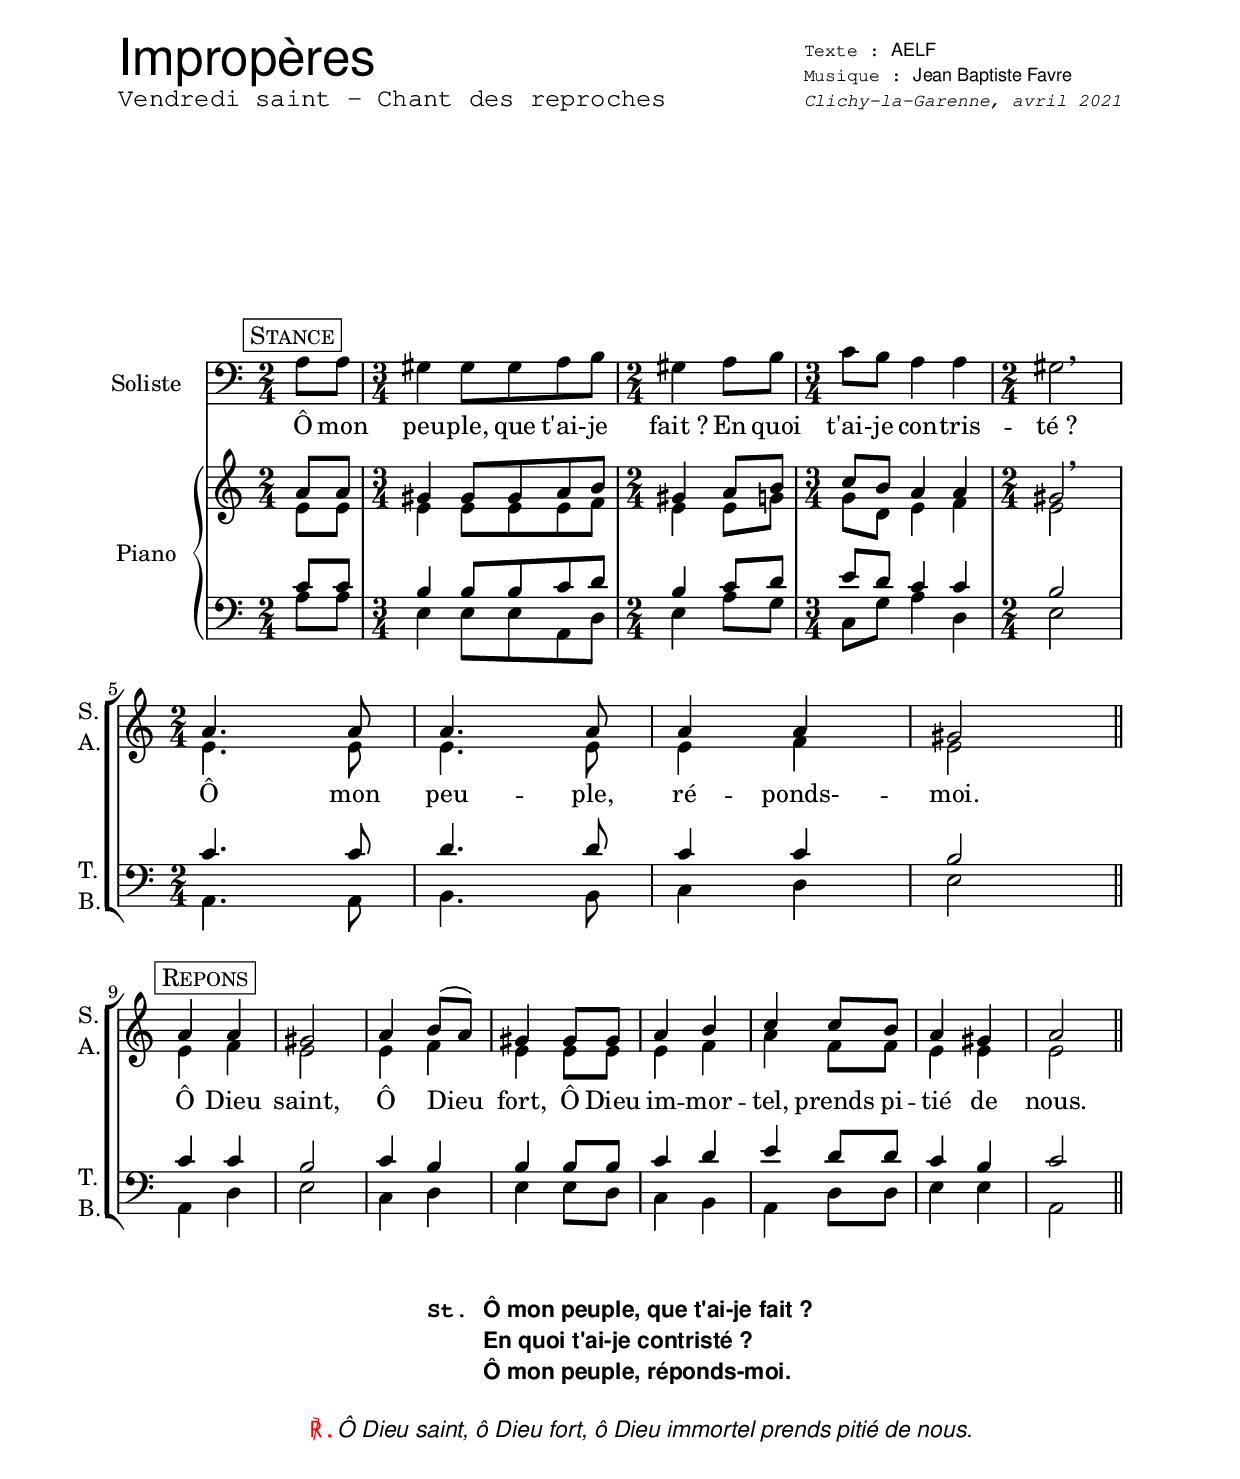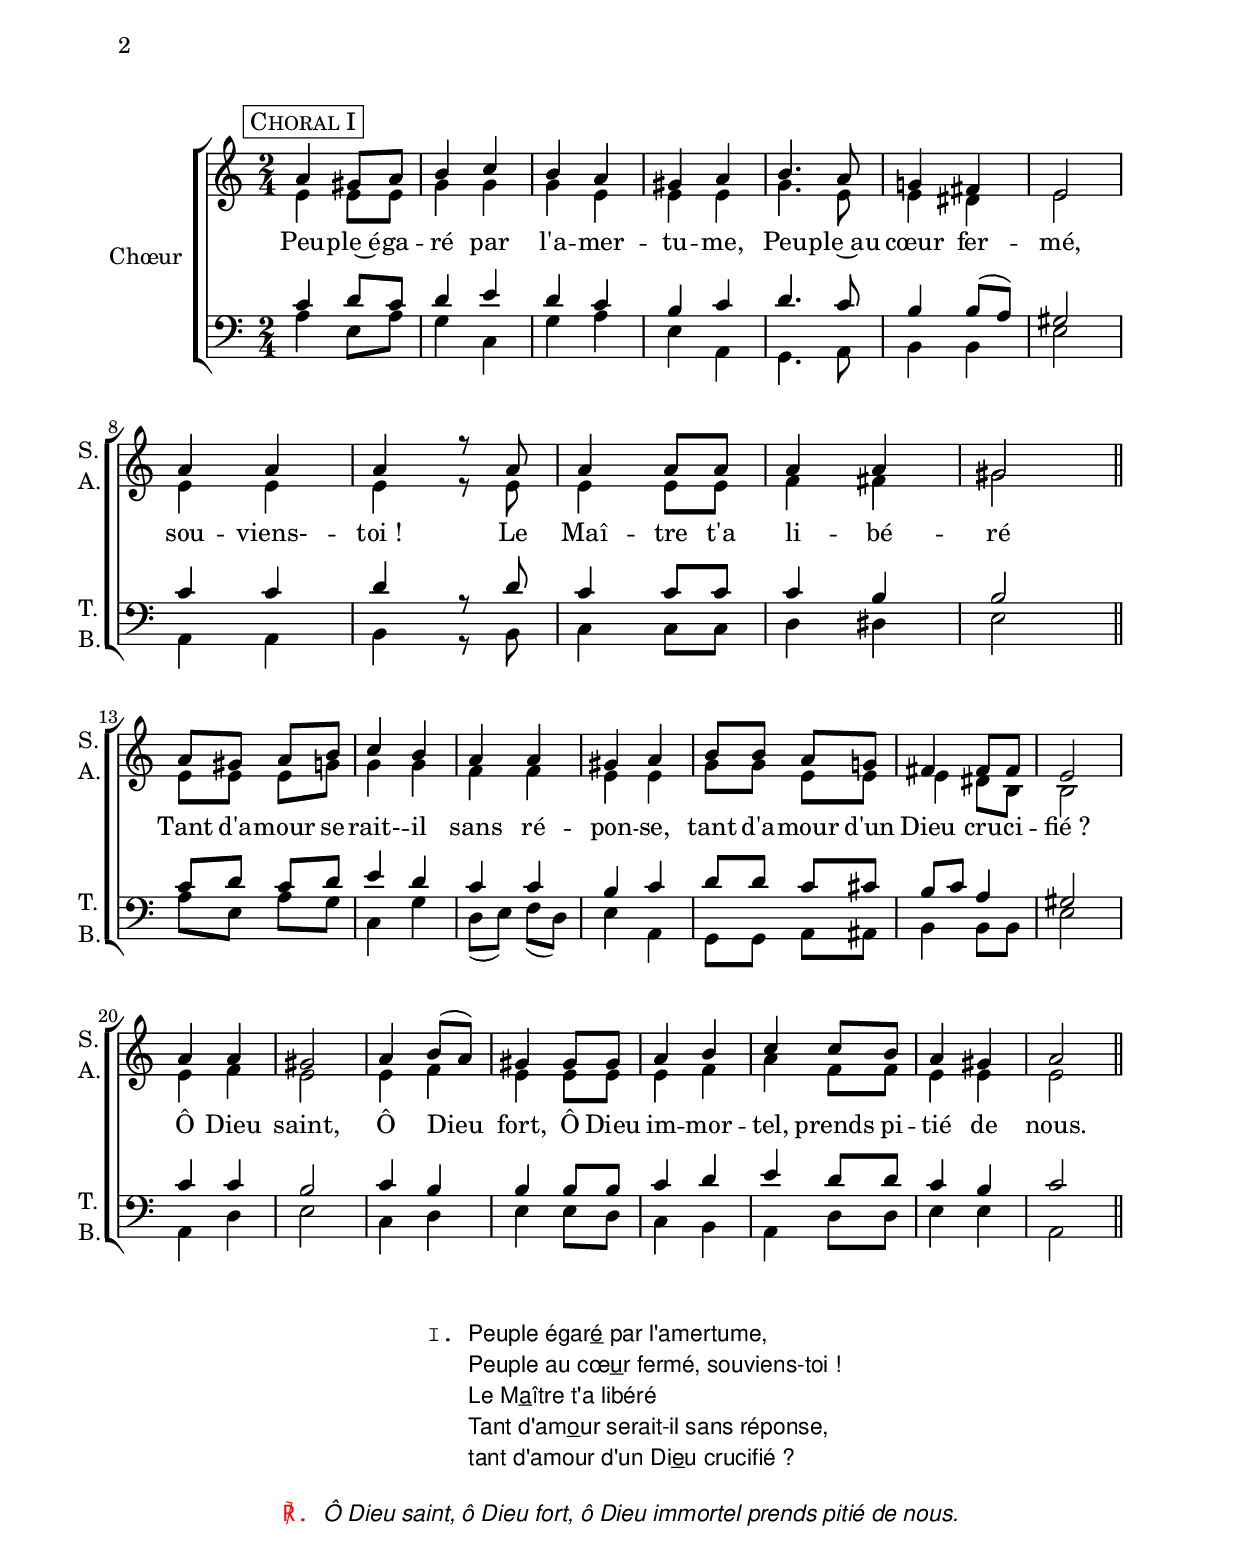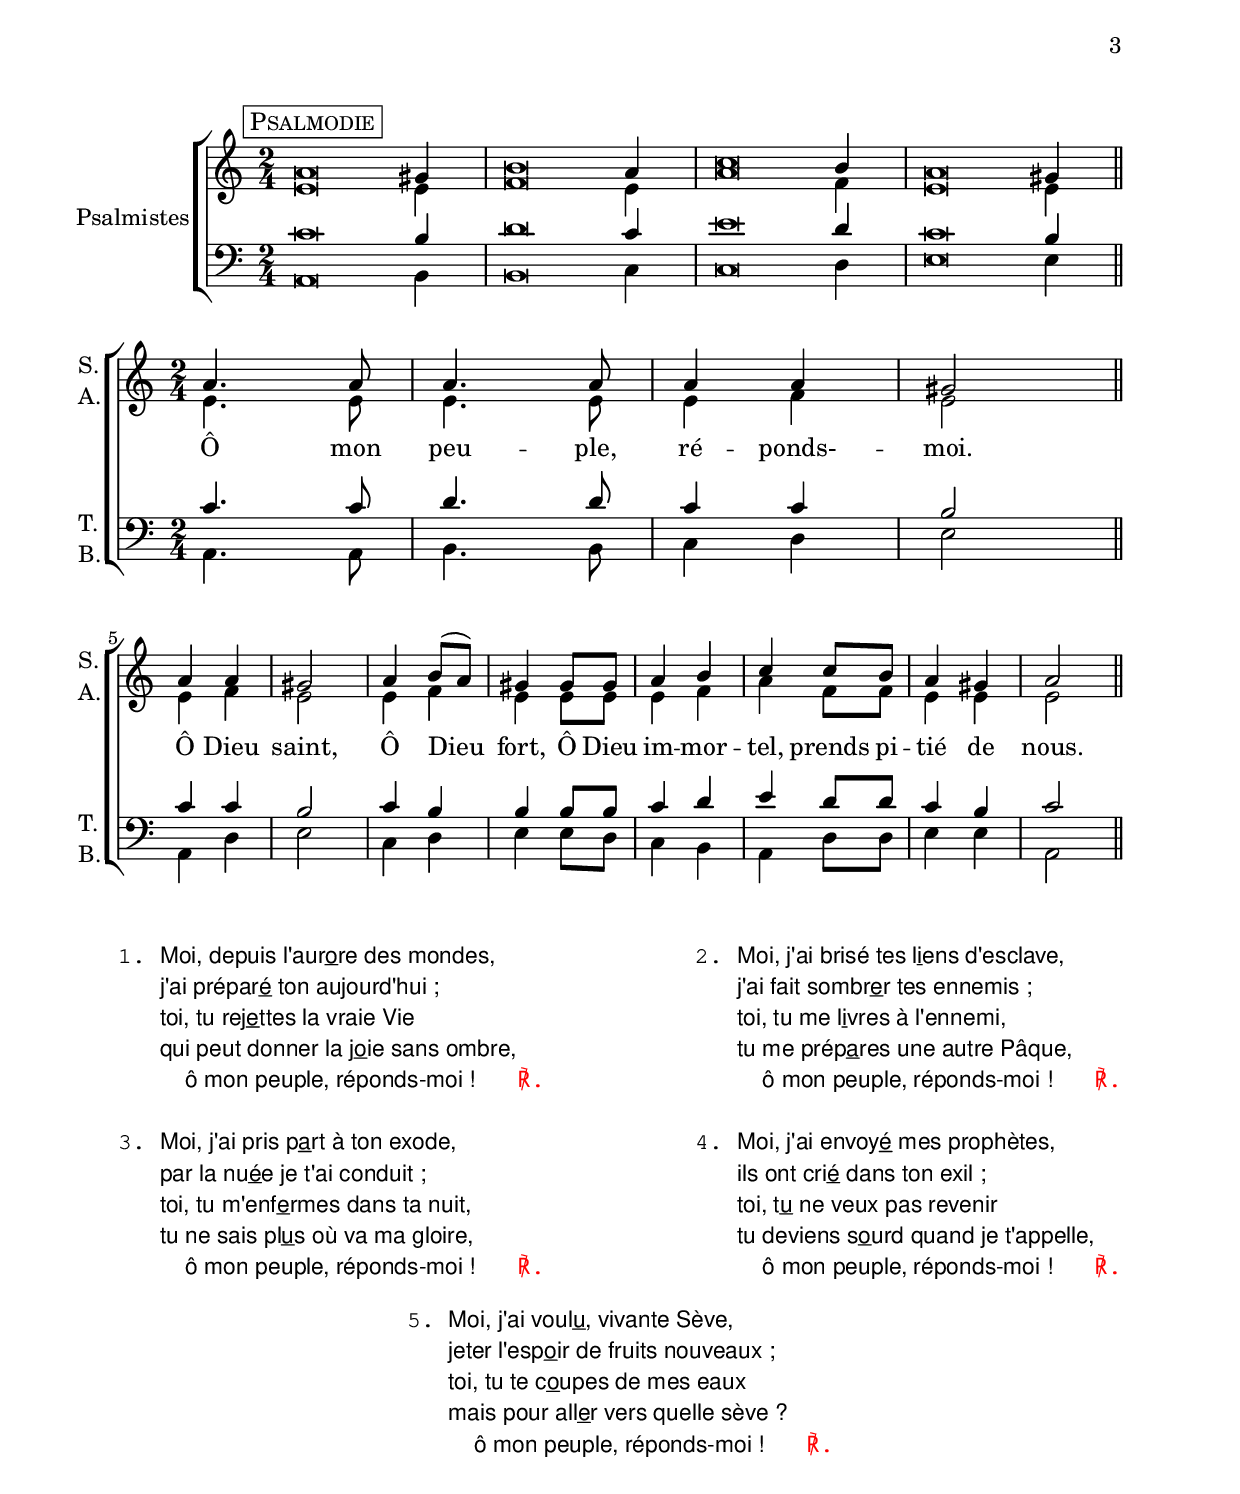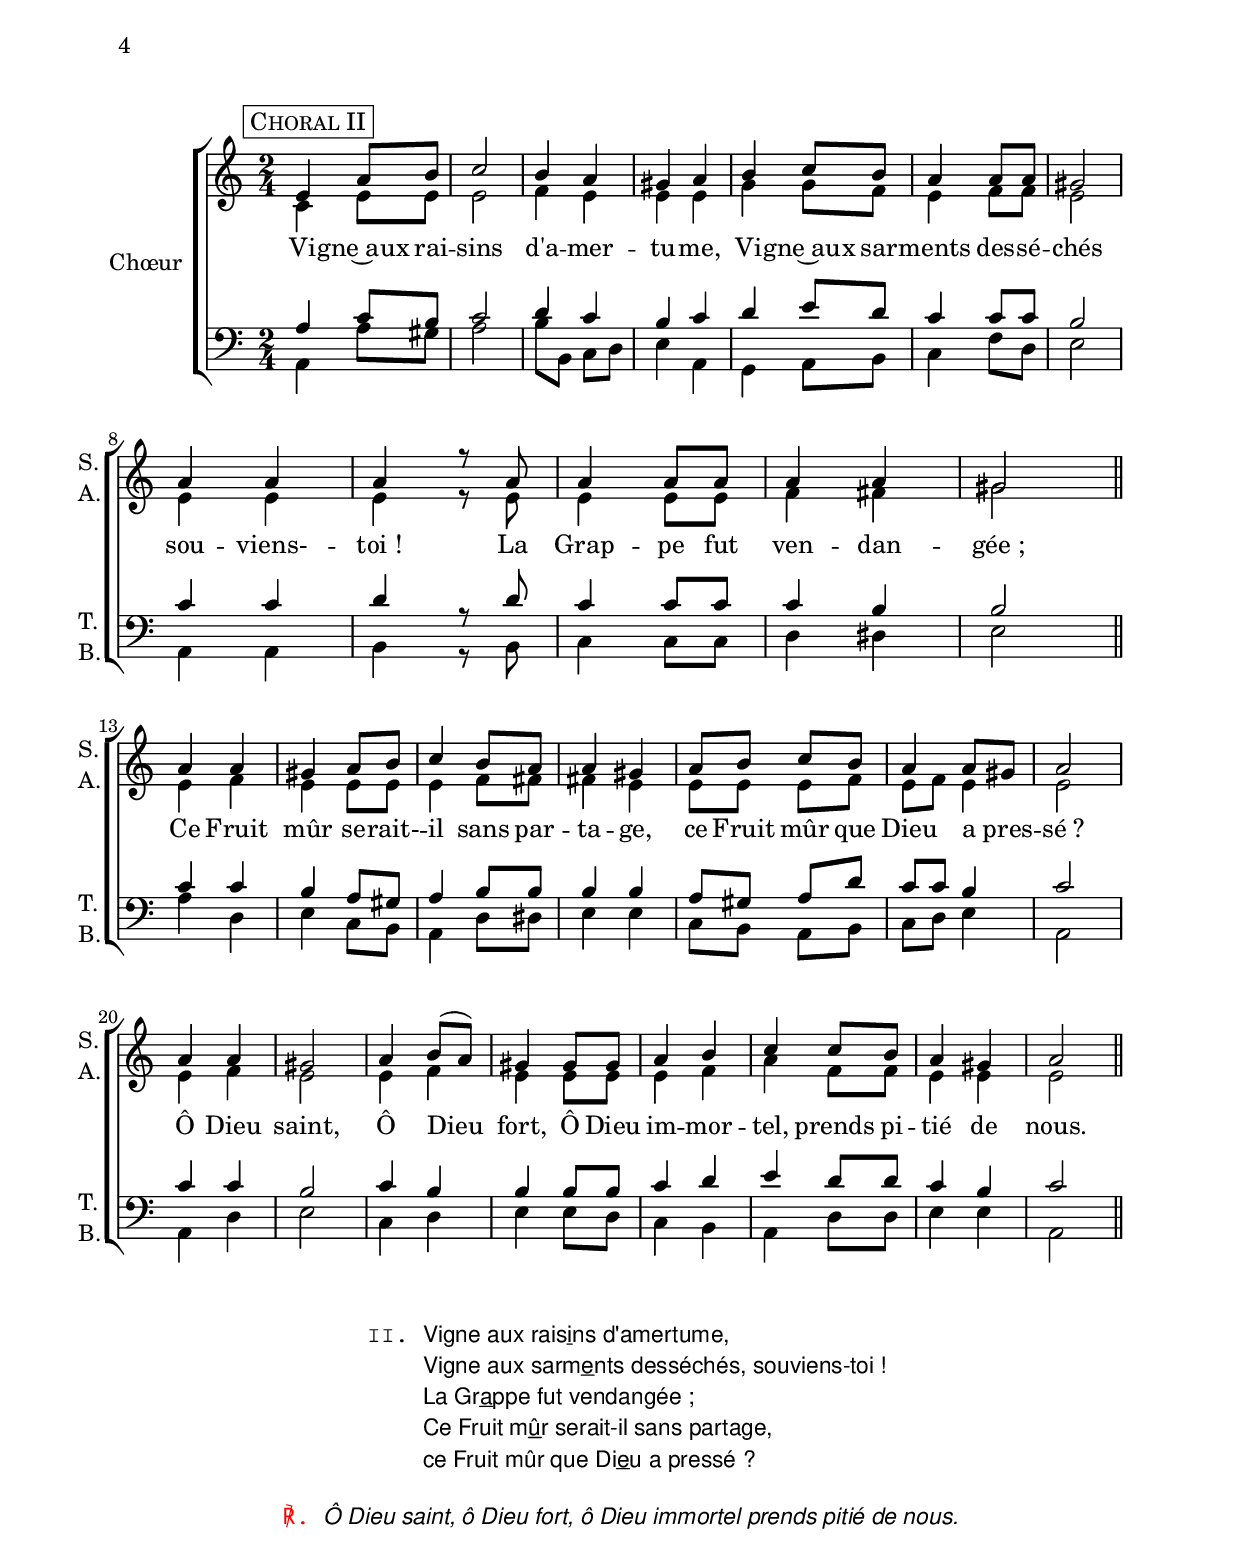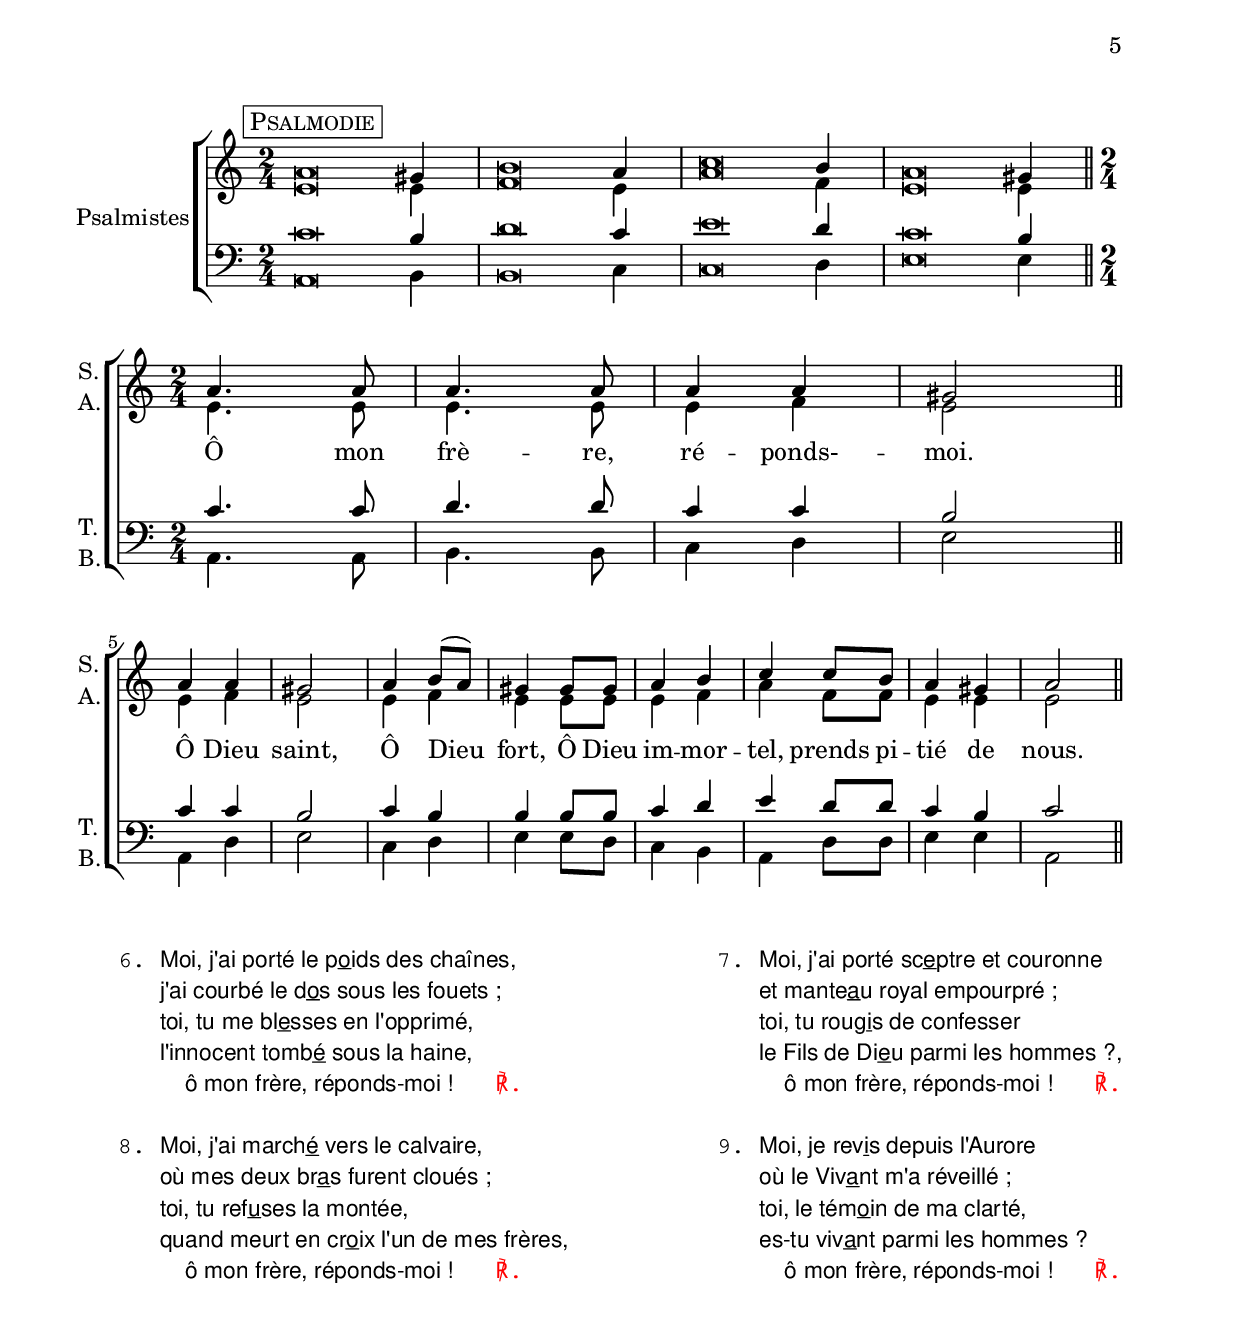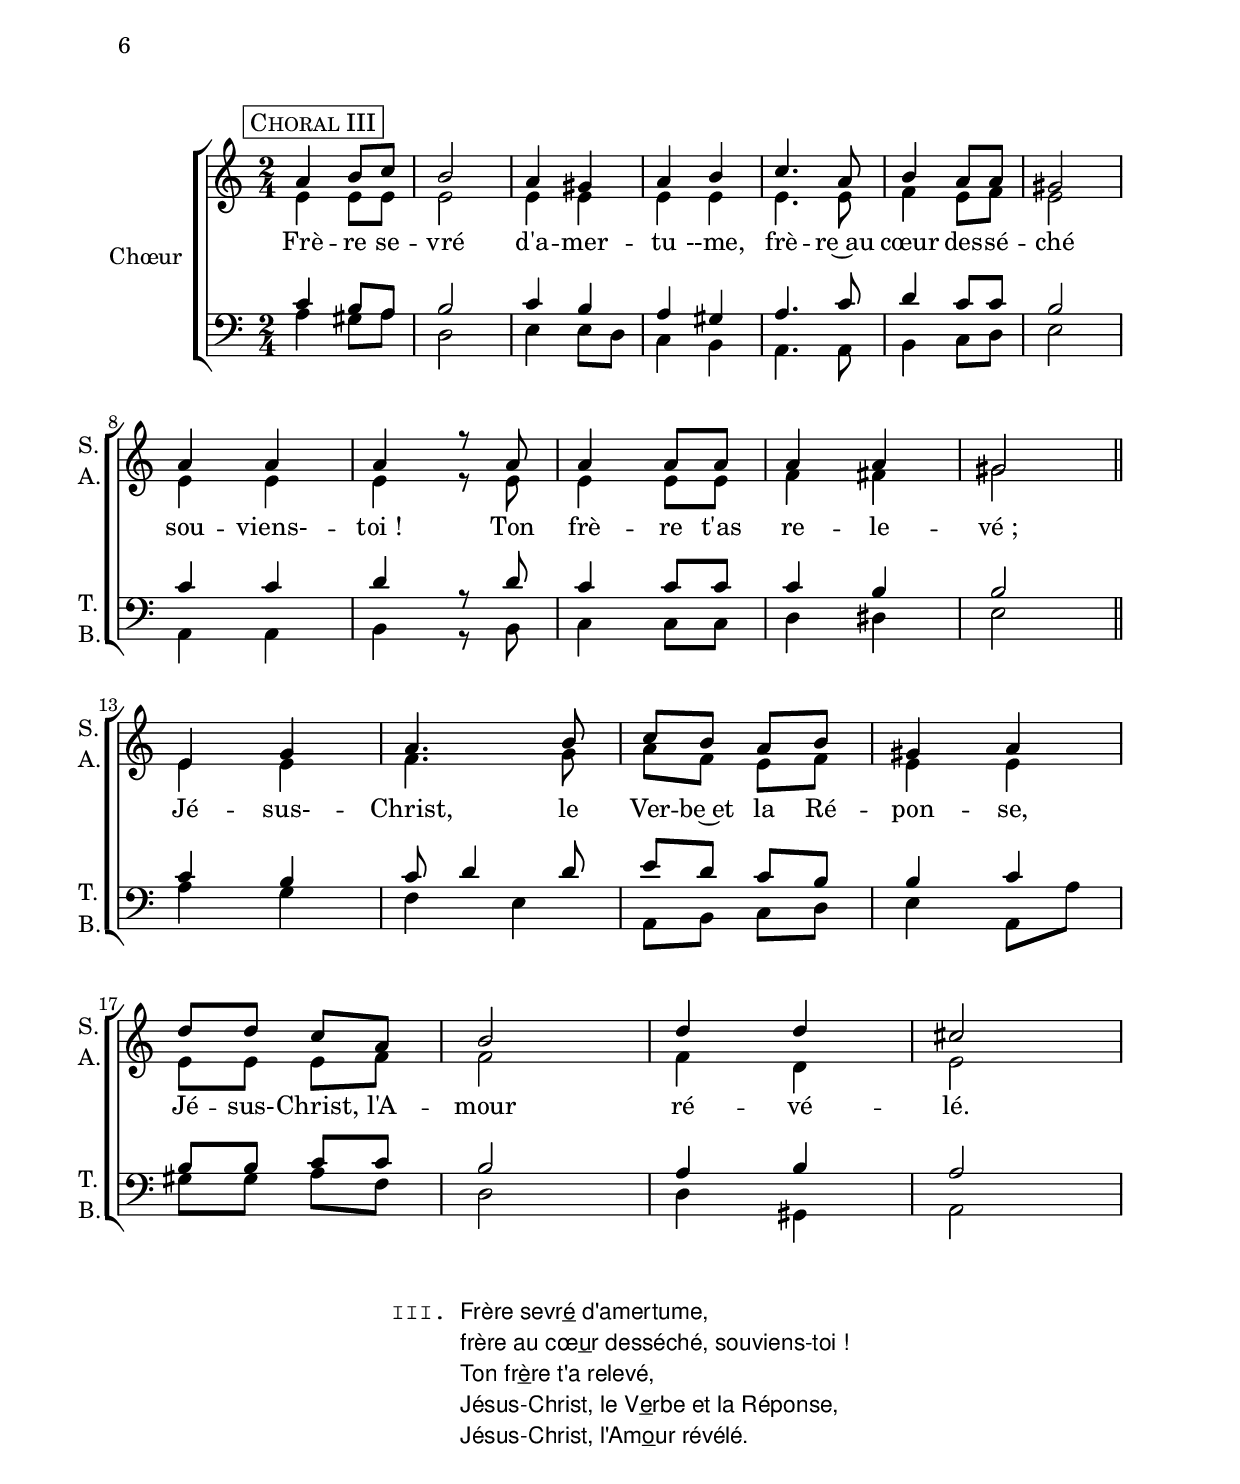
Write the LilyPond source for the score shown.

\version "2.22.0"
\language "english"
%{
  Default settings are needed at the beginning
  because they are used in antiphon & verse music definition
  You can override default values simply by declaring variables again.
%}
\include "../libs/commonFunctions.ily"
%\include "../libs/settings.ily"
\include "../libs/translations/fr.ily"

%%%%%
%%%%% Composition details
%%%%%
title = "Impropères"
subtitle = "Vendredi saint - Chant des reproches"

global = {
  \key a \minor
  \time 2/4
  }
\paper {
  top-margin = 1\cm
  bottom-margin = 1\cm
  left-margin = 2\cm
  right-margin = 2\cm
  % Plan for recto-verso printing
  two-sided = ##t
  inner-margin =  2\cm
  %outer-margin = 2\cm
  %indent = 1.5\cm
  %short-indent = 0.5\cm
  }
FirstScorePaper = \paper {
    markup-system-spacing = #'((basic-distance . 20)
       (minimum-distance . 20)
       (padding . 20)
       (stretchability . 20))
    top-markup-spacing = #'((basic-distance . 5)
       (minimum-distance . 5)
       (padding . 5)
       (stretchability . 5))
    top-system-spacing = #'((basic-distance . 5)
       (minimum-distance . 5)
       (padding . 5)
       (stretchability . 5))
    system-system-spacing = #'((basic-distance . 8)
       (minimum-distance . 8)
       (padding . 3)
       (stretchability . 3))
    scoreTitleMarkup = \markup \columns {
        \fill-line {
            \column {
              \line {
                \left-column {
                  \vspace #1.1
                  \fontsize #7 \sans \fromproperty #'header:title
                  \fontsize #1 \typewriter \fromproperty #'header:subtitle
                }
              }
            }
            \column {
              \vspace #0.5
              \fontsize #-2 \line {
                \left-column {
                  \concat { \typewriter \fromproperty #'header:poetPrefix \sans \fromproperty #'header:poet }
                  \concat { \typewriter \fromproperty #'header:composerPrefix \sans \fromproperty #'header:composer }
                  \typewriter \italic \fromproperty #'header:dedication
                }
              }
            }
          }
      }
    oddFooterMarkup = \markup {}
    #(include-special-characters)
  }
OtherScoresPaper = \paper {
    markup-system-spacing = #'((basic-distance . 5)
       (minimum-distance . 5)
       (padding . 5)
       (stretchability . 5))
    top-markup-spacing = #'((basic-distance . 5)
       (minimum-distance . 5)
       (padding . 5)
       (stretchability . 5))
    top-system-spacing = #'((basic-distance . 5)
       (minimum-distance . 5)
       (padding . 5)
       (stretchability . 5))
    system-system-spacing = #'((basic-distance . 5)
       (minimum-distance . 5)
       (padding . 5)
       (stretchability . 5))
    oddFooterMarkup = \markup {}
    #(include-special-characters)
  }
FirstScoreHeader =     \header {
    title = \title
    subtitle = \subtitle
    composer = "Jean Baptiste Favre"
    composerPrefix = "Musique&nbsp;: "
    poet = "AELF"
    poetPrefix = "Texte&nbsp;: "
    dedication = "Clichy-la-Garenne, avril 2021"
  }
OtherScoresHeader = \header {
    title = ##f
    subtitle = ##f
    composer = ##f
    composerPrefix = ##f
    poet = ##f
    poetPrefix = ##f
    dedication = ##f
  }
%%%%%
%%%%%
%%%%%
%%%%%
%%%%%
%%%%% Définitions des partitions
%%%%%
%%%%%
%%%%%
%%%%%
%%%%%

%%%%%
%%%%%
%%%%%
%%%%%
%%%%%
%%%%% Stance pour soliste et orgue
%%%%%
%%%%%
stanceRhythms = { \partial 4 s4 \time 3/4 s2. \time 2/4 s2 \time 3/4 s2. \time 2/4 s2 \break }
stanceMelody = { \partial 4 a8 a gs4 gs8 gs a b gs4 a8 b c8 b8 a4 a gs!2 \breathe }
stanceSopranoMusic = \relative c'' { \stanceMelody }
stanceAltoMusic = \relative c' { e8 e e4 e8 e e f  e4 e8 g g8 d8 e4 f e2 }
stanceTenorMusic = \relative c' { c8 c b4 b8 b c d b4 c8 d e8 d8 c4 c4 b2 }
stanceBassMusic = \relative c' { a8 a e4 e8 e a, d e4 a8 g c,8 g'8 a4 d, e2 }
stanceLyrics = \lyricmode {
  Ô mon peu -- ple, que t'ai- -- je fait&nbsp;?
  En quoi t'ai- -- je con -- tris -- té&nbsp;?
}

%%%%%
%%%%%
%%%%%
%%%%%
%%%%%
%%%%% Répons pour chœur à 4 voix mixtes
%%%%%
%%%%%
reponRhythms = { s2*4 \bar "||" \break }
reponSopranoMusic = \relative c'' { a4. a8 a4. a8 a4 a gs2 }
reponAltoMusic = \relative c' { e4. e8 e4. e8 e4 f e2 }
reponTenorMusic = \relative c' { c4. c8 d4. d8 c4 c b2 }
reponBassMusic = \relative c { a4. a8 b4. b8 c4 d e2 }
reponLyrics = \lyricmode { Ô mon peu -- ple, ré -- ponds- -- moi. }

%%%%%
%%%%%
%%%%%
%%%%%
%%%%%
%%%%% Antienne pour chœur à 4 voix mixtes
%%%%%
%%%%%
antienneRhythms = { s2*8 \bar "||" \break }
antienneSopranoMusic = \relative c'' { a4 a4 gs2 a4 b8 (a) gs4 gs8 gs a4 b c c8 b a4 gs a2 }
antienneAltoMusic = \relative c' { e4 f e2 e4 f e e8 e e4 f4 a4 f8 f e4 e e2 }
antienneTenorMusic = \relative c' { c4 c4 b2 c4 b b4 b8 b c4 d4 e4 d8 d c4 b c2 }
antienneBassMusic = \relative c { a4 d e2 c4 d e4 e8 d c4 b4 a d8 d e4 e a,2 }
antienneLyrics = \lyricmode { Ô Dieu saint, Ô Dieu fort, Ô Dieu im -- mor -- tel, prends pi -- tié de nous. }

StancePartition = {
    % Stance pour soliste et orgue
    <<
      \new Staff = "stanceSolistStaff" \with { instrumentName = "Soliste" } <<
        \clef "bass"
        \new Voice = "stanceRhythms" { \markCustom "Stance" \global \stanceRhythms }
        \new Voice = "stanceMelody" { \relative c' { \stanceMelody } }
      >>
      \new Lyrics \lyricsto "stanceMelody" { \stanceLyrics }
      \new PianoStaff = "stancePiano" \with { instrumentName = "Piano" } <<
        \new Staff = "stancePianoHighStaff" <<
          \clef "treble"
          \new Voice = "stancePianoRhythms" { \stanceRhythms \break }
          \new Voice = "stancePianoSoprano" { \voiceOne \stanceSopranoMusic }
          \new Voice = "stancePianoAlto" { \voiceTwo \stanceAltoMusic }
        >>
        \new Staff  = "stancePianoLowStaff" <<
          \clef "bass"
          \new Voice = "stancePianoRhythms" { \stanceRhythms }
          \new Voice = "stancePianoTenor" { \voiceOne \stanceTenorMusic }
          \new Voice = "stancePianoBass" { \voiceTwo \stanceBassMusic }
        >>
      >>
    >>
    \new ChoirStaff = "stanceChoirStaff" <<
      \new Staff = "stanceHighStaff" \with { shortInstrumentName = \markup { \column { "S." "A." } } } <<
        \clef "treble"
        \new Voice = "stanceRhythms" { \reponRhythms \break \markCustom "Repons" \antienneRhythms }
        \new Voice = "stanceSoprano" { \voiceOne \reponSopranoMusic \antienneSopranoMusic }
        \new Voice = "stanceAlto" { \voiceTwo \reponAltoMusic \antienneAltoMusic }
      >>
      \new Lyrics \lyricsto "stanceSoprano" { \reponLyrics \antienneLyrics }
      \new Staff  = "stanceLowStaff" \with { shortInstrumentName = \markup { \column { "T." "B." } } } <<
        \clef "bass"
        \new Voice = "stanceRhythms" { \reponRhythms \antienneRhythms }
        \new Voice = "stanceTenor" { \voiceOne \reponTenorMusic \antienneTenorMusic}
        \new Voice = "stanceBass" { \voiceTwo \reponBassMusic \antienneBassMusic }
      >>
    >>
}

%%%%%
%%%%%
%%%%%
%%%%%
%%%%%
%%%%% Choral I pour chœur à 4 voix mixtes
%%%%%
%%%%%
chorusPartOneRhythms = { \global \markCustom "Choral I" s2*7 }
chorusPartOneSopranoMusic = \relative c'' { a4 gs!8 a b4 c b a gs a b4. a8 g!4 fs e2 }
chorusPartOneAltoMusic =  \relative c' { e4 e8 e g4 g g e e e g4. e8 e4 ds e2 }
chorusPartOneTenorMusic = \relative c' { c4 d8 c d4 e d c b c d4. c8 b4 b8 (a) gs2 }
chorusPartOneBassMusic = \relative c' { a4 e8 a g4 c, g' a e a,4 g4. a8 b4 b e2 }
chorusPartOneLyrics = \lyricmode {
  Peu -- ple~é -- ga -- ré par l'a -- mer -- tu -- me,
  Peu -- ple~au cœur fer -- mé,
}

chorusReponRhythms = { s2*2 s2*3 \bar "||" }
chorusReponSopranoMusic = \relative c'' { a4 a a r8 a8 a4 a8 a a4 a gs2 }
chorusReponAltoMusic = \relative c' { e4 e e4 r8 e8 e4 e8 e f4 fs gs2 }
chorusReponTenorMusic = \relative c' { c4 c d4 r8 d8 c4 c8 c c4 b b2 }
chorusReponBassMusic = \relative c { a4 a b4 r8 b8 c4 c8 c d4 ds e2 }
chorusReponLyrics = \lyricmode { sou -- viens- -- toi&nbsp;! Le Maî -- tre t'a li -- bé -- ré }

chorusPartTwoRhythms = { s2*7 }
chorusPartTwoSopranoMusic = \relative c'' { a8 gs!8 a8 b c4 b a a gs a b8 b a g! fs4 fs8 fs e2 }
chorusPartTwoAltoMusic =  \relative c' { e8 e e g g4 g f f e e g8 g e e e4 ds8 b b2 }
chorusPartTwoTenorMusic = \relative c' { c8 d8 c d e4 d c c b c d8 d c cs8 b8 c a4 gs2 }
chorusPartTwoBassMusic = \relative c' { a8 e8 a g c,4 g' d8 (e) f (d) e4 a,4 g8 g a as b4 b8 b e2 }
chorusPartTwoLyrics = \lyricmode {
  Tant d'a -- mour se -- rait- -- il sans ré -- pon -- se,
  tant d'a -- mour d'un Dieu cru -- ci -- fié&nbsp;?
}

ChorusOnePartition = {
  <<
    \new ChoirStaff = "chorusChoirStaff" \with { instrumentName = "Chœur" } <<
      \new Staff = "chorusChoirHighStaff" \with { shortInstrumentName = \markup { \column { "S." "A." } } } <<
        \clef "treble"
        \new Voice = "chorusRhythms" { \chorusPartOneRhythms \break \chorusReponRhythms \break \chorusPartTwoRhythms \break \antienneRhythms }
        \new Voice = "chorusSoprano" { \voiceOne \chorusPartOneSopranoMusic \chorusReponSopranoMusic \chorusPartTwoSopranoMusic \antienneSopranoMusic }
        \new Voice = "chorusAlto" { \voiceTwo \chorusPartOneAltoMusic \chorusReponAltoMusic \chorusPartTwoAltoMusic \antienneAltoMusic }
      >>
      \new Lyrics \lyricsto "chorusSoprano" { \chorusPartOneLyrics \chorusReponLyrics \chorusPartTwoLyrics \antienneLyrics }
      \new Staff  = "chorusChoirLowStaff" \with { shortInstrumentName = \markup { \column { "T." "B." } } } <<
        \clef "bass"
        \new Voice = "chorusRhythms" { \chorusPartOneRhythms \chorusReponRhythms \chorusPartTwoRhythms \antienneRhythms }
        \new Voice = "chorusTenor" { \voiceOne \chorusPartOneTenorMusic \chorusReponTenorMusic \chorusPartTwoTenorMusic \antienneTenorMusic }
        \new Voice = "chorusBass" { \voiceTwo \chorusPartOneBassMusic \chorusReponBassMusic \chorusPartTwoBassMusic \antienneBassMusic }
      >>
    >>
  >>
}

%%%%%
%%%%%
%%%%%
%%%%%
%%%%%
%%%%% Choral II pour chœur à 4 voix mixtes
%%%%%
%%%%%
chorusPartOneRhythms = { \global \markCustom "Choral II" s2*7 }
chorusPartOneSopranoMusic = \relative c' { e4 a8 b c2 b4 a gs a b4 c8 b a4 a8 a gs2 }
chorusPartOneAltoMusic =  \relative c' { c4 e8 e e2 f4 e e e g g8 f e4 f8 f  e2 }
chorusPartOneTenorMusic = \relative c' { a4 c8 b c2 d4 c b c d e8 d c4 c8 c b2 }
chorusPartOneBassMusic = \relative c { a4 a'8 gs a2 b8 b, c d e4 a,4 g4 a8 b c4 f8 d e2 }
chorusPartOneLyrics = \lyricmode {
  Vi -- gne~aux rai -- sins d'a -- mer -- tu -- me,
  Vi -- gne~aux sar -- ments des -- sé -- chés
}

chorusReponRhythms = { s2*2 s2*3 \bar "||" }
chorusReponSopranoMusic = \relative c'' { a4 a a r8 a8 a4 a8 a a4 a gs2 }
chorusReponAltoMusic = \relative c' { e4 e e4 r8 e8 e4 e8 e f4 fs gs2 }
chorusReponTenorMusic = \relative c' { c4 c d4 r8 d8 c4 c8 c c4 b b2 }
chorusReponBassMusic = \relative c { a4 a b4 r8 b8 c4 c8 c d4 ds e2 }
chorusReponLyrics = \lyricmode { sou -- viens- -- toi&nbsp;! La Grap -- pe fut ven -- dan -- gée&nbsp;; }

chorusPartTwoRhythms = { s2*7 }
chorusPartTwoSopranoMusic = \relative c'' { a4 a gs a8 b c4 b8 a a4 gs4 a8 b c b a4 a8 gs a2 }
chorusPartTwoAltoMusic =  \relative c' { e4 f e e8 e e4 f8 fs fs4 e e8 e e f e8 f8 e4 e2 }
chorusPartTwoTenorMusic = \relative c' { c4 c b a8 gs a4 b8 b b4 b a8 gs a d c8 c8 b4 c2 }
chorusPartTwoBassMusic = \relative c' { a4 d, e c8 b a4 d8 ds e4 e c8 b a b c8 d8 e4 a,2 }
chorusPartTwoLyrics = \lyricmode {
  Ce Fruit mûr se -- rait- -- il sans par -- ta -- ge,
  ce Fruit mûr que Dieu a pres -- sé&nbsp;?
}
stanceReponLyrics = \lyricmode { Ô mon frè -- re, ré -- ponds- -- moi. }

ChorusTwoPartition = {
  <<
    \new ChoirStaff = "chorusChoirStaff" \with { instrumentName = "Chœur" } <<
      \new Staff = "chorusChoirHighStaff" \with { shortInstrumentName = \markup { \column { "S." "A." } } } <<
        \clef "treble"
        \new Voice = "chorusRhythms" { \chorusPartOneRhythms \break \chorusReponRhythms \break \chorusPartTwoRhythms \break \antienneRhythms }
        \new Voice = "chorusSoprano" { \voiceOne \chorusPartOneSopranoMusic \chorusReponSopranoMusic \chorusPartTwoSopranoMusic \antienneSopranoMusic }
        \new Voice = "chorusAlto" { \voiceTwo \chorusPartOneAltoMusic \chorusReponAltoMusic \chorusPartTwoAltoMusic \antienneAltoMusic }
      >>
      \new Lyrics \lyricsto "chorusSoprano" { \chorusPartOneLyrics \chorusReponLyrics \chorusPartTwoLyrics \antienneLyrics }
      \new Staff  = "chorusChoirLowStaff" \with { shortInstrumentName = \markup { \column { "T." "B." } } } <<
        \clef "bass"
        \new Voice = "chorusRhythms" { \chorusPartOneRhythms \chorusReponRhythms \chorusPartTwoRhythms \antienneRhythms }
        \new Voice = "chorusTenor" { \voiceOne \chorusPartOneTenorMusic \chorusReponTenorMusic \chorusPartTwoTenorMusic \antienneTenorMusic }
        \new Voice = "chorusBass" { \voiceTwo \chorusPartOneBassMusic \chorusReponBassMusic \chorusPartTwoBassMusic \antienneBassMusic }
      >>
    >>
  >>
}

%%%%%
%%%%%
%%%%%
%%%%%
%%%%%
%%%%% Choral III pour chœur à 4 voix mixtes
%%%%%
%%%%%
chorusPartOneRhythms = { \global \markCustom "Choral III" s2*7 }
chorusPartOneSopranoMusic = \relative c'' { a4 b8 c b2 a4 gs a b c4. a8 b4 a8 a gs2 }
chorusPartOneAltoMusic =  \relative c' { e4 e8 e e2 e4 e e e e4. e8 f4 e8 f e2 }
chorusPartOneTenorMusic = \relative c' { c4 b8 a b2 c4 b a gs a4. c8 d4 c8 c b2 }
chorusPartOneBassMusic = \relative c' { a4 gs8 a d,2  e4 e8 d c4 b a4. a8 b4 c8 d e2 }
chorusPartOneLyrics = \lyricmode {
  Frè -- re se -- vré d'a -- mer -- tu --me,
  frè -- re~au cœur des -- sé -- ché
}

chorusReponRhythms = { s2*2 s2*3 \bar "||" }
chorusReponSopranoMusic = \relative c'' { a4 a a r8 a8 a4 a8 a a4 a gs2 }
chorusReponAltoMusic = \relative c' { e4 e e4 r8 e8 e4 e8 e f4 fs gs2 }
chorusReponTenorMusic = \relative c' { c4 c d4 r8 d8 c4 c8 c c4 b b2 }
chorusReponBassMusic = \relative c { a4 a b4 r8 b8 c4 c8 c d4 ds e2 }
chorusReponLyrics = \lyricmode { sou -- viens- -- toi&nbsp;! Ton frè -- re t'as re -- le -- vé&nbsp;; }

chorusPartTwoRhythms = { s2*4 \break s2*4 }
chorusPartTwoSopranoMusic = \relative c' { e4 g a4. b8 c b a b gs4 a4 d8 d c a b2 d4 d cs2 }
chorusPartTwoAltoMusic =  \relative c' { e4 e f4. g8 a f e f e4 e4 e8 e e f f2 f4 d e2}
chorusPartTwoTenorMusic = \relative c' { c4 b c8 d4 d8 e d c b b4 c b8 b c c b2 a4 b a2 }
chorusPartTwoBassMusic = \relative c' { a4 g f e a,8 b c d e4 a,8 a' gs8 gs a f d2 d4 gs, a2 }
chorusPartTwoLyrics = \lyricmode {
  Jé -- sus- -- Christ, le Ver -- be~et la Ré -- pon -- se,
  Jé -- sus- -- Christ, l'A -- mour ré -- vé -- lé.
}
ChorusThreePartition = {
  <<
    \new ChoirStaff = "chorusChoirStaff" \with { instrumentName = "Chœur" } <<
      \new Staff = "chorusChoirHighStaff" \with { shortInstrumentName = \markup { \column { "S." "A." } } } <<
        \clef "treble"
        \new Voice = "chorusRhythms" { \chorusPartOneRhythms \break \chorusReponRhythms \break \chorusPartTwoRhythms }
        \new Voice = "chorusSoprano" { \voiceOne \chorusPartOneSopranoMusic \chorusReponSopranoMusic \chorusPartTwoSopranoMusic }
        \new Voice = "chorusAlto" { \voiceTwo \chorusPartOneAltoMusic \chorusReponAltoMusic \chorusPartTwoAltoMusic }
      >>
      \new Lyrics \lyricsto "chorusSoprano" { \chorusPartOneLyrics \chorusReponLyrics \chorusPartTwoLyrics }
      \new Staff  = "chorusChoirLowStaff" \with { shortInstrumentName = \markup { \column { "T." "B." } } } <<
        \clef "bass"
        \new Voice = "chorusRhythms" { \chorusPartOneRhythms \chorusReponRhythms \chorusPartTwoRhythms }
        \new Voice = "chorusTenor" { \voiceOne \chorusPartOneTenorMusic \chorusReponTenorMusic \chorusPartTwoTenorMusic }
        \new Voice = "chorusBass" { \voiceTwo \chorusPartOneBassMusic \chorusReponBassMusic \chorusPartTwoBassMusic }
      >>
    >>
  >>
}

chorusPsalmRhythms = { \markCustom "Psalmodie" \cadenzaOn \repeat unfold 4 { s\breve s4 \bar "|" } \cadenzaOff \bar"||" \break }
chorusPsalmSoprano = \relative c'' { a\breve gs4 b\breve a4 c\breve b4 a\breve gs!4 }
chorusPsalmAlto = \relative c' { e\breve e4 f\breve e4 a\breve f4 e\breve e4 }
chorusPsalmTenor = \relative c' {c\breve b4 d\breve c4 e\breve d4 c\breve b4 }
chorusPsalmBass = \relative c { a\breve b4 b\breve c4 c\breve d4 e\breve e4}

ChorusPsalmOnePartition = {
    \new ChoirStaff = "psalmodyChoirStaff" \with { instrumentName = "Psalmistes" }
    {
      <<
        \new Staff = "psalmodyHighStaff"
        <<
          \clef "treble"
          \new Voice = "psalmodyRhythms" { \global \chorusPsalmRhythms \break }
          \new Voice = "psalmodySoprano" { \voiceOne \chorusPsalmSoprano }
          \new Voice = "psalmodyAlto" { \voiceTwo \chorusPsalmAlto }
        >>
        \new Staff  = "psalmodyLowStaff" <<
          \clef "bass"
          \new Voice = "psalmodyRhythms" { \global \chorusPsalmRhythms }
          \new Voice = "psalmodyTenor" { \voiceOne \chorusPsalmTenor }
          \new Voice = "psalmodyBass" { \voiceTwo \chorusPsalmBass }
        >>
      >>
      <<
        \new Staff = "psalmodyReponHighStaff" \with { shortInstrumentName = \markup { \column { "S." "A." } } }
        <<
          \clef "treble"
          \new Voice = "psalmodyReponRhythms" { \reponRhythms \break \antienneRhythms }
          \new Voice = "psalmodyReponSoprano" { \voiceOne \reponSopranoMusic \antienneSopranoMusic }
          \new Voice = "psalmodyReponAlto" { \voiceTwo \reponAltoMusic \antienneAltoMusic }
        >>
        \new Lyrics \lyricsto "psalmodyReponSoprano" { \reponLyrics \antienneLyrics }
        \new Staff  = "psalmodyReponLowStaff" \with { shortInstrumentName = \markup { \column { "T." "B." } } }
        <<
          \clef "bass"
          \new Voice = "psalmodyReponRhythms" { \reponRhythms \antienneRhythms }
          \new Voice = "psalmodyReponTenor" { \voiceOne \reponTenorMusic \antienneTenorMusic }
          \new Voice = "psalmodyReponBass" { \voiceTwo \reponBassMusic \antienneBassMusic }
        >>
      >>
    }
}

reponLyrics = \lyricmode { Ô mon frè -- re, ré -- ponds- -- moi. }
ChorusPsalmTwoPartition = {
    \new ChoirStaff = "psalmodyChoirStaff" \with { instrumentName = "Psalmistes" }
    {
      <<
        \new Staff = "psalmodyHighStaff"
        <<
          \clef "treble"
          \new Voice = "psalmodyRhythms" { \global \chorusPsalmRhythms \break }
          \new Voice = "psalmodySoprano" { \voiceOne \chorusPsalmSoprano }
          \new Voice = "psalmodyAlto" { \voiceTwo \chorusPsalmAlto }
        >>
        \new Staff  = "psalmodyLowStaff" <<
          \clef "bass"
          \new Voice = "psalmodyRhythms" { \global \chorusPsalmRhythms }
          \new Voice = "psalmodyTenor" { \voiceOne \chorusPsalmTenor }
          \new Voice = "psalmodyBass" { \voiceTwo \chorusPsalmBass }
        >>
      >>
      <<
        \new Staff = "psalmodyReponHighStaff" \with { shortInstrumentName = \markup { \column { "S." "A." } } }
        <<
          \clef "treble"
          \new Voice = "psalmodyReponRhythms" { \global \reponRhythms \break \antienneRhythms }
          \new Voice = "psalmodyReponSoprano" { \voiceOne \reponSopranoMusic \antienneSopranoMusic }
          \new Voice = "psalmodyReponAlto" { \voiceTwo \reponAltoMusic \antienneAltoMusic }
        >>
        \new Lyrics \lyricsto "psalmodyReponSoprano" { \reponLyrics \antienneLyrics }
        \new Staff  = "psalmodyReponLowStaff" \with { shortInstrumentName = \markup { \column { "T." "B." } } }
        <<
          \clef "bass"
          \new Voice = "psalmodyReponRhythms" { \global \reponRhythms \antienneRhythms }
          \new Voice = "psalmodyReponTenor" { \voiceOne \reponTenorMusic \antienneTenorMusic }
          \new Voice = "psalmodyReponBass" { \voiceTwo \reponBassMusic \antienneBassMusic }
        >>
      >>
    }
}

%%%%%
%%%%%
%%%%%
%%%%%
%%%%%
%%%%% Impression de la partition
%%%%%
%%%%%
%%%%%
%%%%%
%%%%%


%%%%%
%%%%%
%%%%%
%%%%%
%%%%%
%%%%% Stance pour soliste et orgue
%%%%%
%%%%%
\bookpart {
  \FirstScorePaper
  \score {
    \StancePartition
    \layout {
        ragged-last = ##f
        \context {
            \Staff
            \RemoveEmptyStaves
        }
    }
    \FirstScoreHeader
  }
  \markuplist {
    \override #'(font-family . sans)
    \column {
      \fill-line {
        \column {
          \concat { \bold { \typewriter "St. " "Ô mon peuple, que t'ai-je fait ?" } }
          \concat { \bold { \typewriter "    " "En quoi t'ai-je contristé ?" } }
          \concat { \bold { \typewriter "    " "Ô mon peuple, réponds-moi." } }
        }
      }
    }
    \vspace #1
    \override #'(font-family . sans)
    \column {
      \fill-line {
        \column {
          \concat {  \with-color #red { \typewriter "   ℟." } \italic "Ô Dieu saint, ô Dieu fort, ô Dieu immortel prends pitié de nous." }
        }
      }
    }
  }
}

%%%%%
%%%%%
%%%%%
%%%%%
%%%%%
%%%%% Choral I pour chœur à 4 voix
%%%%%
%%%%%
\bookpart {
  \OtherScoresPaper
  \score {
    \ChorusOnePartition
    \layout {
        ragged-last = ##f
        \context {
            \Staff
            \RemoveEmptyStaves
        }
    }
    \header {
      title = ##f
      subtitle = ##f
      composer = ##f
      composerPrefix = ##f
      poet = ##f
      poetPrefix = ##f
      dedication = ##f
    }
  }
  \markuplist {
    \override #'(font-family . sans)
    \column {
      \fill-line {
        \column {
          \concat { \typewriter "  I. " "Peuple égar" \underline é " par l'amertume," }
          \concat { \typewriter "     " "Peuple au cœ" \underline u "r fermé, souviens-toi&nbsp;!" }
          \concat { \typewriter "     " "Le M" \underline a "ître t'a libéré" }
          \concat { \typewriter "     " "Tant d'am" \underline o "ur serait-il sans réponse," }
          \concat { \typewriter "     " "tant d'amour d'un Di" \underline e "u crucifié&nbsp;?" }
        }
      }
      \vspace #1
      \column {
        \fill-line {
          \column {
            \concat { \with-color #red { \typewriter "℟. " } \italic { "Ô Dieu saint, ô Dieu fort, ô Dieu immortel prends pitié de nous." } }
          }
        }
      }
    }
  }
}

%%%%%
%%%%%
%%%%%
%%%%%
%%%%%
%%%%% Psalmodie I pour solistes et chœur à 4 voix
%%%%%
%%%%%
\bookpart {
  \OtherScoresPaper
  \score {
    \ChorusPsalmOnePartition
    \layout {
        ragged-last = ##f
        \context {
            \Staff
            \RemoveEmptyStaves
        }
    }
    \OtherScoresHeader
  }
  \markuplist {
    \override #'(font-family . sans)
    \column {
      \fill-line {
        \left-column{
          \concat { \typewriter "1. " "Moi, depuis l'aur" \underline o "re des mondes," }
          \concat { \typewriter "   " "j'ai prépar" \underline é " ton aujourd'hui&nbsp;;" }
          \concat { \typewriter "   " "toi, tu rej" \underline e "ttes la vraie Vie" }
          \concat { \typewriter "   " "qui peut donner la j" \underline o "ie sans ombre," }
          \concat { \typewriter "   " "    ô mon peuple, réponds-moi&nbsp;!" \with-color #red { \typewriter "   ℟." } }
          \vspace #1
          \concat { \typewriter "3. " "Moi, j'ai pris p" \underline a "rt à ton exode," }
          \concat { \typewriter "   " "par la nu" \underline é "e je t'ai conduit&nbsp;;" }
          \concat { \typewriter "   " "toi, tu m'enf" \underline e "rmes dans ta nuit," }
          \concat { \typewriter "   " "tu ne sais pl" \underline u "s où va ma gloire," }
          \concat { \typewriter "   " "    ô mon peuple, réponds-moi&nbsp;!" \with-color #red { \typewriter "   ℟." } }
        }
        \hspace #1
        \left-column {
          \concat { \typewriter "2. " "Moi, j'ai brisé tes l" \underline i "ens d'esclave," }
          \concat { \typewriter "   " "j'ai fait sombr" \underline e "r tes ennemis&nbsp;;" }
          \concat { \typewriter "   " "toi, tu me l" \underline i "vres à l'ennemi," }
          \concat { \typewriter "   " "tu me prép" \underline a "res une autre Pâque," }
          \concat { \typewriter "   " "    ô mon peuple, réponds-moi&nbsp;!" \with-color #red { \typewriter "   ℟." } }
          \vspace #1
          \concat { \typewriter "4. " "Moi, j'ai envoy" \underline é " mes prophètes," }
          \concat { \typewriter "   " "ils ont cri" \underline é " dans ton exil&nbsp;;" }
          \concat { \typewriter "   " "toi, t" \underline u " ne veux pas revenir" }
          \concat { \typewriter "   " "tu deviens s" \underline o "urd quand je t'appelle," }
          \concat { \typewriter "   " "    ô mon peuple, réponds-moi&nbsp;!" \with-color #red { \typewriter "   ℟." } }
        }
      }
      \vspace #1
      \fill-line {
        \column {
          \concat { \typewriter "5. " "Moi, j'ai voul" \underline u ", vivante Sève," }
          \concat { \typewriter "   " "jeter l'esp" \underline o "ir de fruits nouveaux&nbsp;;" }
          \concat { \typewriter "   " "toi, tu te c" \underline o "upes de mes eaux" }
          \concat { \typewriter "   " "mais pour all" \underline e "r vers quelle sève&nbsp;?" }
          \concat { \typewriter "   " "    ô mon peuple, réponds-moi&nbsp;!" \with-color #red { \typewriter "   ℟." } }
        }
      }
    }
  }
}

%%%%%
%%%%%
%%%%%
%%%%%
%%%%%
%%%%% Chœur II et chœur à 4 voix
%%%%%
%%%%%
\bookpart {
  \OtherScoresPaper
  \score {
    \ChorusTwoPartition
    \layout {
        ragged-last = ##f
        \context {
            \Staff
            \RemoveEmptyStaves
        }
    }
    \OtherScoresHeader
  }
  \markuplist {
    \override #'(font-family . sans)
    \column {
      \fill-line {
        \column {
          \concat { \typewriter " II. " "Vigne aux rais" \underline i "ns d'amertume," }
          \concat { \typewriter "     " "Vigne aux sarm" \underline e "nts desséchés, souviens-toi&nbsp;!" }
          \concat { \typewriter "     " "La Gr" \underline a "ppe fut vendangée&nbsp;;" }
          \concat { \typewriter "     " "Ce Fruit m" \underline û "r serait-il sans partage," }
          \concat { \typewriter "     " "ce Fruit mûr que Di" \underline e "u a pressé&nbsp;?" }
        }
      }
      \vspace #1
      \fill-line {
        \column {
          \column {
            \concat { \with-color #red { \typewriter "℟. " } \italic { "Ô Dieu saint, ô Dieu fort, ô Dieu immortel prends pitié de nous." } }
          }
        }
      }
    }
  }
}

%%%%%
%%%%%
%%%%%
%%%%%
%%%%%
%%%%% Psalmodie II pour solistes et chœur à 4 voix
%%%%%
%%%%%
\bookpart {
  \OtherScoresPaper
  \score {
    \ChorusPsalmTwoPartition
    \layout {
        ragged-last = ##f
        \context {
            \Staff
            \RemoveEmptyStaves
        }
    }
    \OtherScoresHeader
  }
  \markuplist {
    \override #'(font-family . sans)
    \column {
      \fill-line {
        \left-column{
          \concat { \typewriter "6. " "Moi, j'ai porté le p" \underline o "ids des chaînes," }
          \concat { \typewriter "   " "j'ai courbé le d" \underline o "s sous les fouets&nbsp;;" }
          \concat { \typewriter "   " "toi, tu me bl" \underline e "sses en l'opprimé," }
          \concat { \typewriter "   " "l'innocent tomb" \underline é " sous la haine," }
          \concat { \typewriter "   " "    ô mon frère, réponds-moi&nbsp;!" \with-color #red { \typewriter "   ℟." } }
          \vspace #1
          \concat { \typewriter "8. " "Moi, j'ai march" \underline é " vers le calvaire," }
          \concat { \typewriter "   " "où mes deux br" \underline a "s furent cloués&nbsp;;" }
          \concat { \typewriter "   " "toi, tu ref" \underline u "ses la montée," }
          \concat { \typewriter "   " "quand meurt en cr" \underline o "ix l'un de mes frères," }
          \concat { \typewriter "   " "    ô mon frère, réponds-moi&nbsp;!" \with-color #red { \typewriter "   ℟." } }
        }
        \hspace #1
        \left-column {
          \concat { \typewriter "7. " "Moi, j'ai porté sc" \underline e "ptre et couronne" }
          \concat { \typewriter "   " "et mante" \underline a "u royal empourpré&nbsp;;" }
          \concat { \typewriter "   " "toi, tu roug" \underline i "s de confesser" }
          \concat { \typewriter "   " "le Fils de Di" \underline e "u parmi les hommes&nbsp;?," }
          \concat { \typewriter "   " "    ô mon frère, réponds-moi&nbsp;!" \with-color #red { \typewriter "   ℟." } }
          \vspace #1
          \concat { \typewriter "9. " "Moi, je rev" \underline i "s depuis l'Aurore" }
          \concat { \typewriter "   " "où le Viv" \underline a "nt m'a réveillé&nbsp;;" }
          \concat { \typewriter "   " "toi, le tém" \underline o "in de ma clarté," }
          \concat { \typewriter "   " "es-tu viv" \underline a "nt parmi les hommes&nbsp;?" }
          \concat { \typewriter "   " "    ô mon frère, réponds-moi&nbsp;!" \with-color #red { \typewriter "   ℟." } }
        }
      }
    }
  }
}

%%%%%
%%%%%
%%%%%
%%%%%
%%%%%
%%%%% Choral III pour chœur à 4 voix
%%%%%
%%%%%
\bookpart {
  \OtherScoresPaper
  \score {
    \ChorusThreePartition
    \layout {
        ragged-last = ##f
        \context {
            \Staff
            \RemoveEmptyStaves
        }
    }
    \OtherScoresHeader
  }
  \markuplist {
    \override #'(font-family . sans)
    \column {
      \fill-line {
        \column {
          \concat { \typewriter "III. " "Frère sevr" \underline é " d'amertume," }
          \concat { \typewriter "     " "frère au cœ" \underline u "r desséché, souviens-toi&nbsp;!" }
          \concat { \typewriter "     " "Ton fr" \underline è "re t'a relevé," }
          \concat { \typewriter "     " "Jésus-Christ, le V" \underline e "rbe et la Réponse," }
          \concat { \typewriter "     " "Jésus-Christ, l'Am" \underline o "ur révélé." }
        }
      }
    }
  }
}
